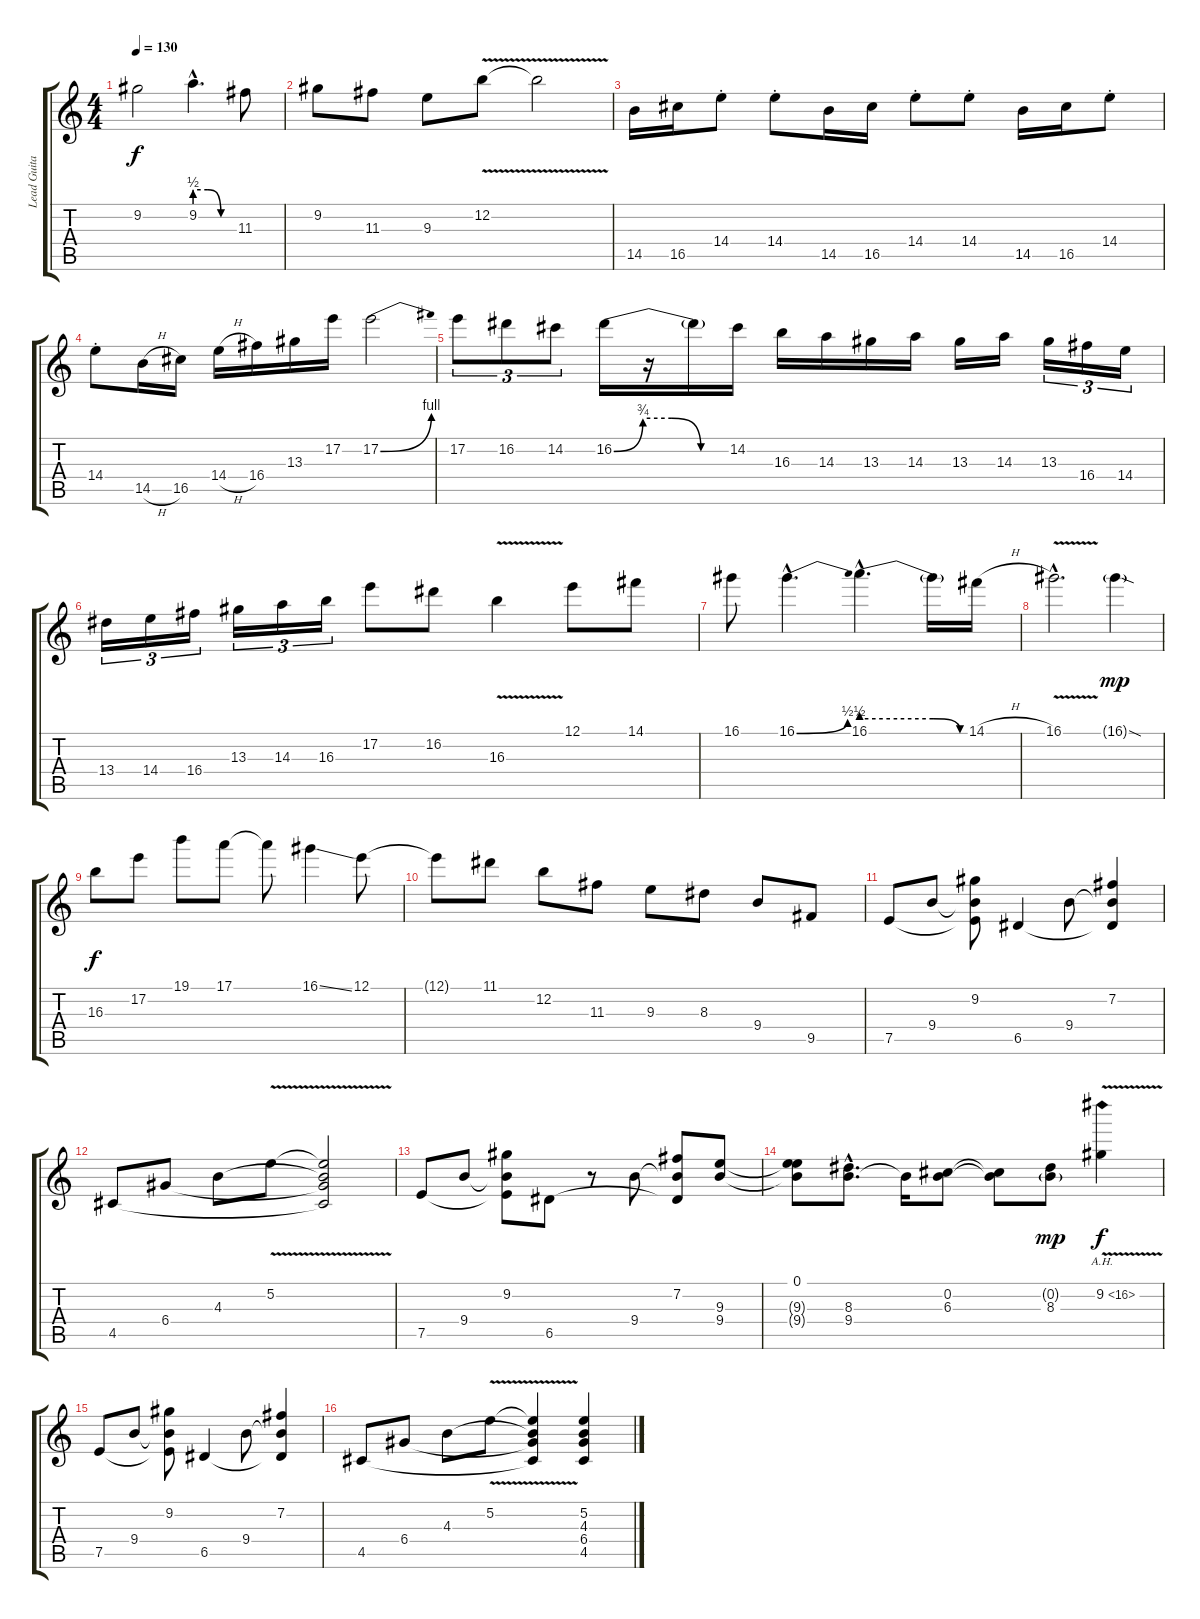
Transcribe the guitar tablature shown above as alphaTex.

\track ("Lead Guitar" "Lead Guita") {instrument distortionguitar}
\staff {score tabs}
\tuning (E4 B3 G3 D3 A2 E2) {hide}
\ts (4 4)
\tempo 130
\clef g2
\ks c
9.2{t}.2{dy f} 9.2{be (custom 0 2 20 2 40 0 60 0) hac}.4{d} 11.3.8 |
9.2.8 11.3.8 9.3.8 12.2{v}.8 12.2{t}.2 |
14.5.16 16.5.16 14.4{st}.8 14.4{st}.8 14.5.16 16.5.16 14.4{st}.8 14.4{st}.8 14.5.16 16.5.16 14.4{st}.8 |
14.4{st}.8 14.5{h}.16 16.5.16 14.4{h}.16 16.4.16 13.3.16 17.2.16 17.2{be (bend 0 0 60 4)}.2 |
17.2.8{tu (3 2)} 16.2.8{tu (3 2)} 14.2.8{tu (3 2)} 16.2{be (custom 0 0 15 3 30 3 45 0 60 0)}.16 r.16 16.2{t}.16 14.2.16 16.3.16 14.3.16 13.3.16 14.3.16 13.3.16 14.3.16 13.3.16{tu (3 2)} 16.4.16{tu (3 2)} 14.4.16{tu (3 2)} |
13.4.16{tu (3 2)} 14.4.16{tu (3 2)} 16.4.16{tu (3 2)} 13.3.16{tu (3 2)} 14.3.16{tu (3 2)} 16.3.16{tu (3 2)} 17.2.8 16.2.8 16.3{v}.4 12.1.8 14.1.8 |
16.1.8 16.1{be (bend 0 0 60 2) hac}.4{d} 16.1{be (custom 0 2 20 2 40 2 55 0 60 0) hac}.4{d} 16.1{t}.16 14.1{h}.16 |
16.1{v hac}.2{d} 16.1{sod g}.4{dy mp} |
16.3.8{dy f} 17.2.8 19.1.8 17.1.8 17.1{t}.8 16.1{ss}.4 12.1.8 |
12.1{t}.8 11.1.8 12.2.8 11.3.8 9.3.8 8.3.8 9.4.8 9.5.8 |
7.5.8 9.4.8 (9.2 9.4{t} 7.5{t}).8 6.5.4 9.4.8 (7.2 9.4{t} 6.5{t}).4 |
4.5.8 6.4.8 4.3.8 5.2{v}.8 (5.2{t} 4.3{t} 6.4{t} 4.5{t}).2 |
7.5.8 9.4.8 (9.2 9.4{t} 7.5{t}).8 6.5.8 r.8 9.4.8 (7.2 9.4{t} 6.5{t}).8 (9.3 9.4).8 |
(0.1 9.3{t} 9.4{t}).8 (8.3{hac} 9.4{hac}).8{d} 9.4{t}.16 (0.2 6.3).8 (0.2{t} 6.3{t}).8 (0.2{g} 8.3).8{dy mp} 9.2{ah 7 v}.4{dy f} |
7.5.8 9.4.8 (9.2 9.4{t} 7.5{t}).8 6.5.4 9.4.8 (7.2 9.4{t} 6.5{t}).4 |
4.5.8 6.4.8 4.3.8 5.2{v}.8 (5.2{t} 4.3{t} 6.4{t} 4.5{t}).4 (5.2 4.3 6.4 4.5).4
